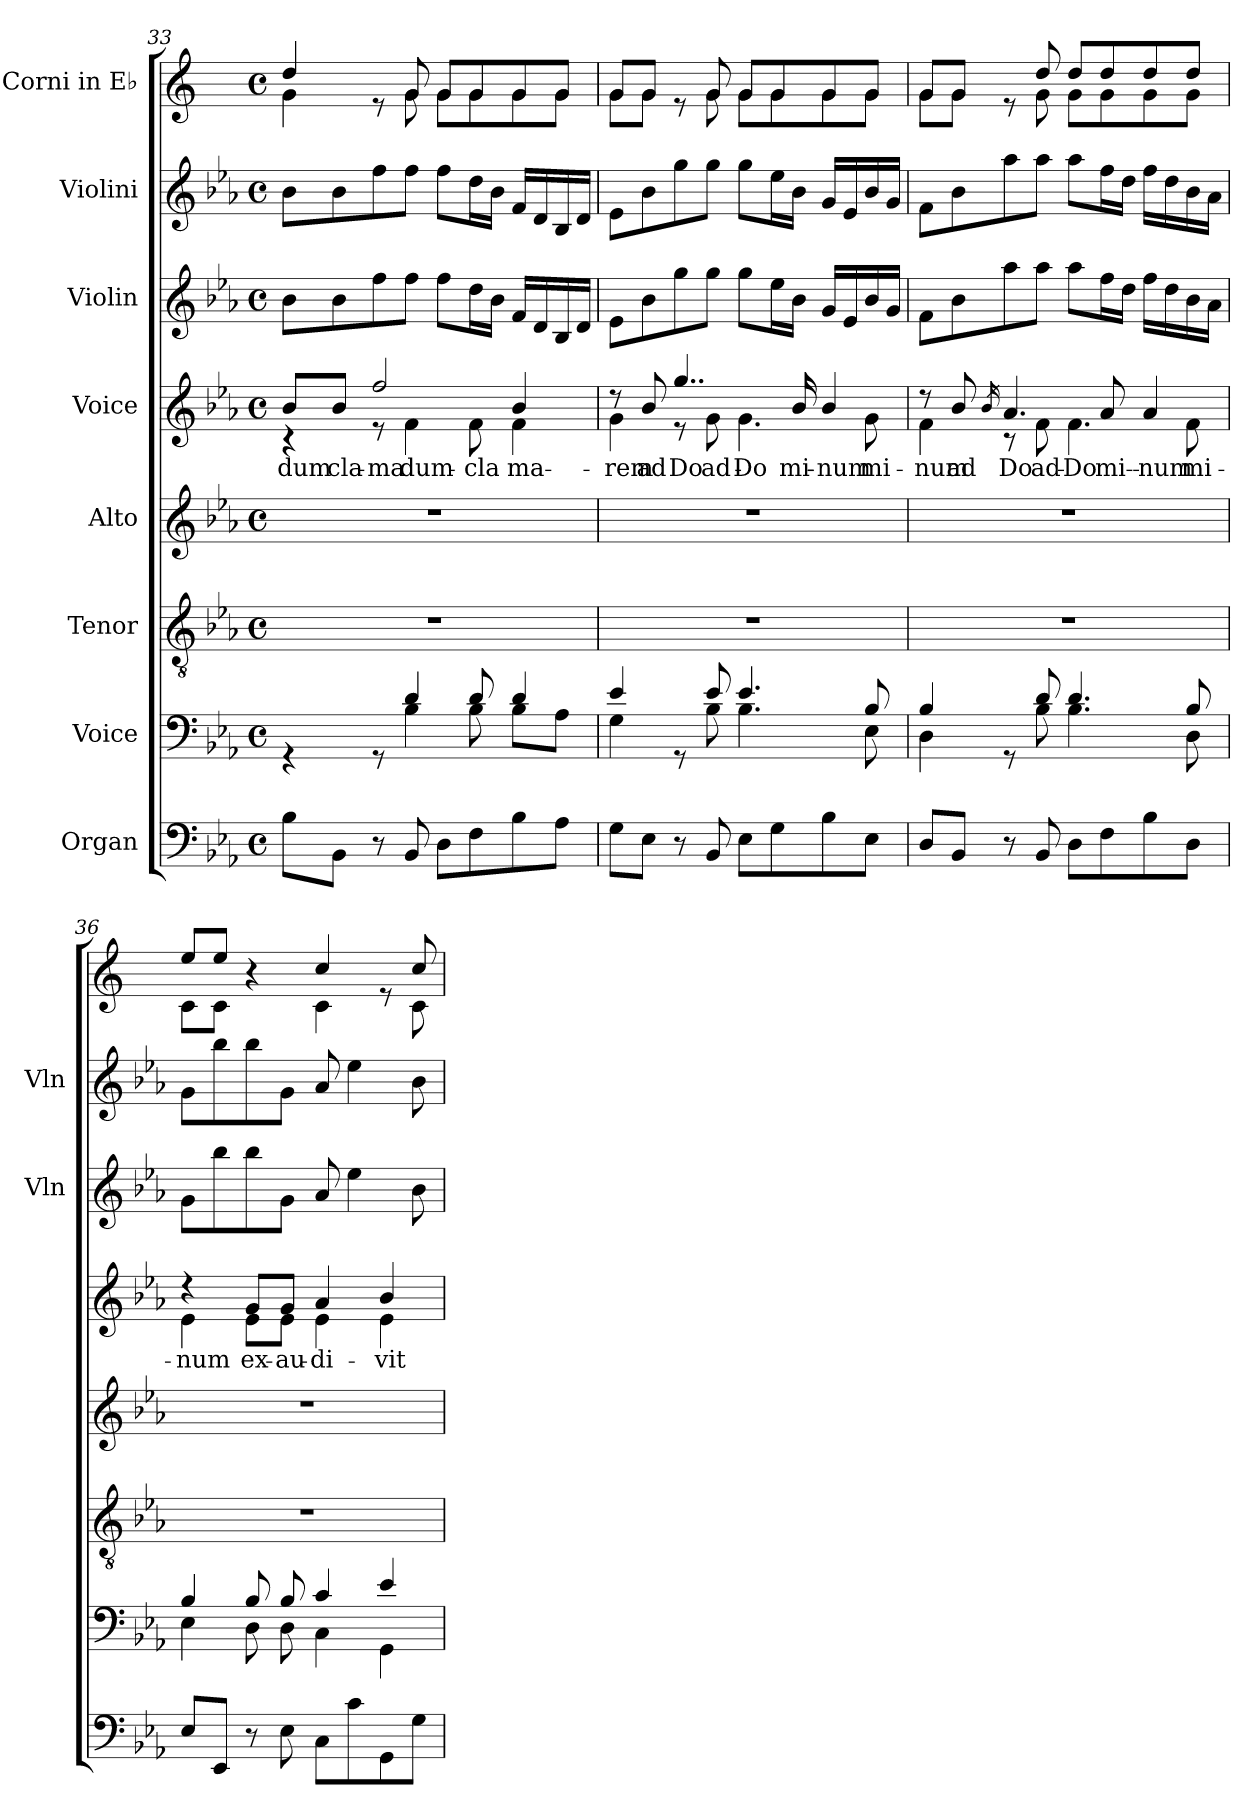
**kern	**kern	**kern	**kern	**kern	**text	**kern	**kern	**kern
*part8	*part7	*part6	*part5	*part4	*part4	*part3	*part2	*part1
*staff8	*staff7	*staff6	*staff5	*staff4	*staff4	*staff3	*staff2	*staff1
*I"Organ	*I"Voice	*I"Tenor	*I"Alto	*I"Voice	*	*I"Violin	*I"Violini	*I"Corni in E♭
*	*	*	*	*	*	*I'Vln	*I'Vln	*
*clefF4	*clefF4	*clefGv2	*clefG2	*clefG2	*	*clefG2	*clefG2	*clefG2
*	*	*	*	*	*	*	*	*ITrd5c9
*k[b-e-a-]	*k[b-e-a-]	*k[b-e-a-]	*k[b-e-a-]	*k[b-e-a-]	*	*k[b-e-a-]	*k[b-e-a-]	*k[b-e-a-]
*M4/4	*M4/4	*M4/4	*M4/4	*M4/4	*	*M4/4	*M4/4	*M4/4
*met(c)	*met(c)	*met(c)	*met(c)	*met(c)	*	*met(c)	*met(c)	*met(c)
=33	=33	=33	=33	=33	=33	=33	=33	=33
*	*^	*	*	*	*	*	*	*
!	!	!	!	!	!	!LO:LY:b	!	!	!
*	*	*	*	*	*^	*	*	*	*^
8B-\L	4rGG	4.ryy	1r	1r	8b-/L	4r	dum	8b-\L	8b-\L	4f/	4B-\
!	!	!	!	!	!	!	!LO:LY:b	!	!	!	!
8BB-\J	.	.	.	.	8b-/J	.	cla-	8b-\	8b-\	.	.
!	!	!	!	!	!	!	!LO:LY:b	!	!	!	!
8r	8rGG	.	.	.	2ff/	8r	-ma-	8ff\	8ff\	8re	8ryy
!	!	!	!	!	!	!	!LO:LY:b	!	!	!	!
8BB-/	4d/	4B-\	.	.	.	4f\	dum	8ff\J	8ff\J	8B-/	8B-\
8D\L	.	.	.	.	.	.	.	8ff\L	8ff\L	8B-/L	8B-\L
!	!	!	!	!	!	!	!LO:LY:b	!	!	!	!
8F\	8d/	8B-\	.	.	.	8f\	cla-	16dd\L	16dd\L	8B-/	8B-\
.	.	.	.	.	.	.	.	16b-\JJ	16b-\JJ	.	.
!	!	!	!	!	!	!	!LO:LY:b	!	!	!	!
!	!	!	!	!	!	!	!LO:LY:b	!	!	!	!
8B-\	4d/	8B-\L	.	.	4b-/	4f\	-ma-	16f/LL	16f/LL	8B-/	8B-\
.	.	.	.	.	.	.	.	16d/	16d/	.	.
8A-\J	.	8A-\J	.	.	.	.	.	16B-/	16B-/	8B-/J	8B-\J
.	.	.	.	.	.	.	.	16d/JJ	16d/JJ	.	.
!!LO:PB:g=z	!!
=34	=34	=34	=34	=34	=34	=34	=34	=34	=34	=34	=34
!	!	!	!	!	!	!	!LO:LY:b	!	!	!	!
8G\L	4e-/	4G\	1r	1r	8r	4g\	-rem	8e-\L	8e-\L	8B-/L	8B-\L
!	!	!	!	!	!	!	!LO:LY:b	!	!	!	!
8E-\J	.	.	.	.	8b-/	.	ad	8b-\	8b-\	8B-/J	8B-\J
!	!	!	!	!	!	!	!LO:LY:b	!	!	!	!
8r	8rGG	8ryy	.	.	4..gg/	8r	Do-	8gg\	8gg\	8re	8ryy
!	!	!	!	!	!	!	!LO:LY:b	!	!	!	!
8BB-/	8e-/	8B-\	.	.	.	8g\	ad	8gg\J	8gg\J	8B-/	8B-\
!	!	!	!	!	!	!	!LO:LY:b	!	!	!	!
8E-\L	4.e-/	4.B-\	.	.	.	4.g\	Do-	8gg\L	8gg\L	8B-/L	8B-\L
8G\	.	.	.	.	.	.	.	16ee-\L	16ee-\L	8B-/	8B-\
!	!	!	!	!	!	!	!LO:LY:b	!	!	!	!
.	.	.	.	.	16b-/	.	-mi-	16b-\JJ	16b-\JJ	.	.
!	!	!	!	!	!	!	!LO:LY:b	!	!	!	!
8B-\	.	.	.	.	4b-/	.	-num	16g/LL	16g/LL	8B-/	8B-\
.	.	.	.	.	.	.	.	16e-/	16e-/	.	.
!	!	!	!	!	!	!	!LO:LY:b	!	!	!	!
8E-\J	8B-/	8E-\	.	.	.	8g\	-mi-	16b-/	16b-/	8B-/J	8B-\J
.	.	.	.	.	.	.	.	16g/JJ	16g/JJ	.	.
=35	=35	=35	=35	=35	=35	=35	=35	=35	=35	=35	=35
!	!	!	!	!	!	!	!LO:LY:b	!	!	!	!
8D/L	4B-/	4D\	1r	1r	8r	4f\	-num	8f\L	8f\L	8B-/L	8B-\L
!	!	!	!	!	!	!	!LO:LY:b	!	!	!	!
8BB-/J	.	.	.	.	8b-/	.	ad	8b-\	8b-\	8B-/J	8B-\J
.	.	.	.	.	16qb-/	.	.	.	.	.	.
!	!	!	!	!	!	!	!LO:LY:b	!	!	!	!
8r	8rGG	8ryy	.	.	4.a-/	8r	Do-	8aa-\	8aa-\	8re	8ryy
!	!	!	!	!	!	!	!LO:LY:b	!	!	!	!
8BB-/	8d/	8B-\	.	.	.	8f\	ad	8aa-\J	8aa-\J	8f/	8B-\
!	!	!	!	!	!	!	!LO:LY:b	!	!	!	!
8D\L	4.d/	4.B-\	.	.	.	4.f\	Do-	8aa-\L	8aa-\L	8f/L	8B-\L
!	!	!	!	!	!	!	!LO:LY:b	!	!	!	!
8F\	.	.	.	.	8a-/	.	-mi-	16ff\L	16ff\L	8f/	8B-\
.	.	.	.	.	.	.	.	16dd\JJ	16dd\JJ	.	.
!	!	!	!	!	!	!	!LO:LY:b	!	!	!	!
8B-\	.	.	.	.	4a-/	.	-num	16ff\LL	16ff\LL	8f/	8B-\
.	.	.	.	.	.	.	.	16dd\	16dd\	.	.
!	!	!	!	!	!	!	!LO:LY:b	!	!	!	!
8D\J	8B-/	8D\	.	.	.	8f\	-mi-	16b-\	16b-\	8f/J	8B-\J
.	.	.	.	.	.	.	.	16a-\JJ	16a-\JJ	.	.
=36	=36	=36	=36	=36	=36	=36	=36	=36	=36	=36	=36
!	!	!	!	!	!	!	!LO:LY:b	!	!	!	!
8E-/L	4B-/	4E-\	1r	1r	4r	4e-\	-num	8g\L	8g\L	8g/L	8E-\L
8EE-/J	.	.	.	.	.	.	.	8bb-\	8bb-\	8g/J	8E-\J
!	!	!	!	!	!	!	!LO:LY:b	!	!	!	!
8r	8B-/	8D\	.	.	8g/L	8e-\L	ex-	8bb-\	8bb-\	4r	4ryy
!	!	!	!	!	!	!	!LO:LY:b	!	!	!	!
8E-\	8B-/	8D\	.	.	8g/J	8e-\J	-au-	8g\J	8g\J	.	.
!	!	!	!	!	!	!	!LO:LY:b	!	!	!	!
8C\L	4c/	4C\	.	.	4a-/	4e-\	-di-	8a-/	8a-/	4e-/	4E-\
8c\	.	.	.	.	.	.	.	4ee-\	4ee-\	.	.
!	!	!	!	!	!	!	!LO:LY:b	!	!	!	!
8GG\	4e-/	4GG\	.	.	4b-/	4e-\	-vit	.	.	8re	8ryy
8G\J	.	.	.	.	.	.	.	8b-\	8b-\	8e-/	8E-\
*	*v	*v	*	*	*v	*v	*	*	*	*v	*v
=	=	=	=	=	=	=	=	=
*-	*-	*-	*-	*-	*-	*-	*-	*-
